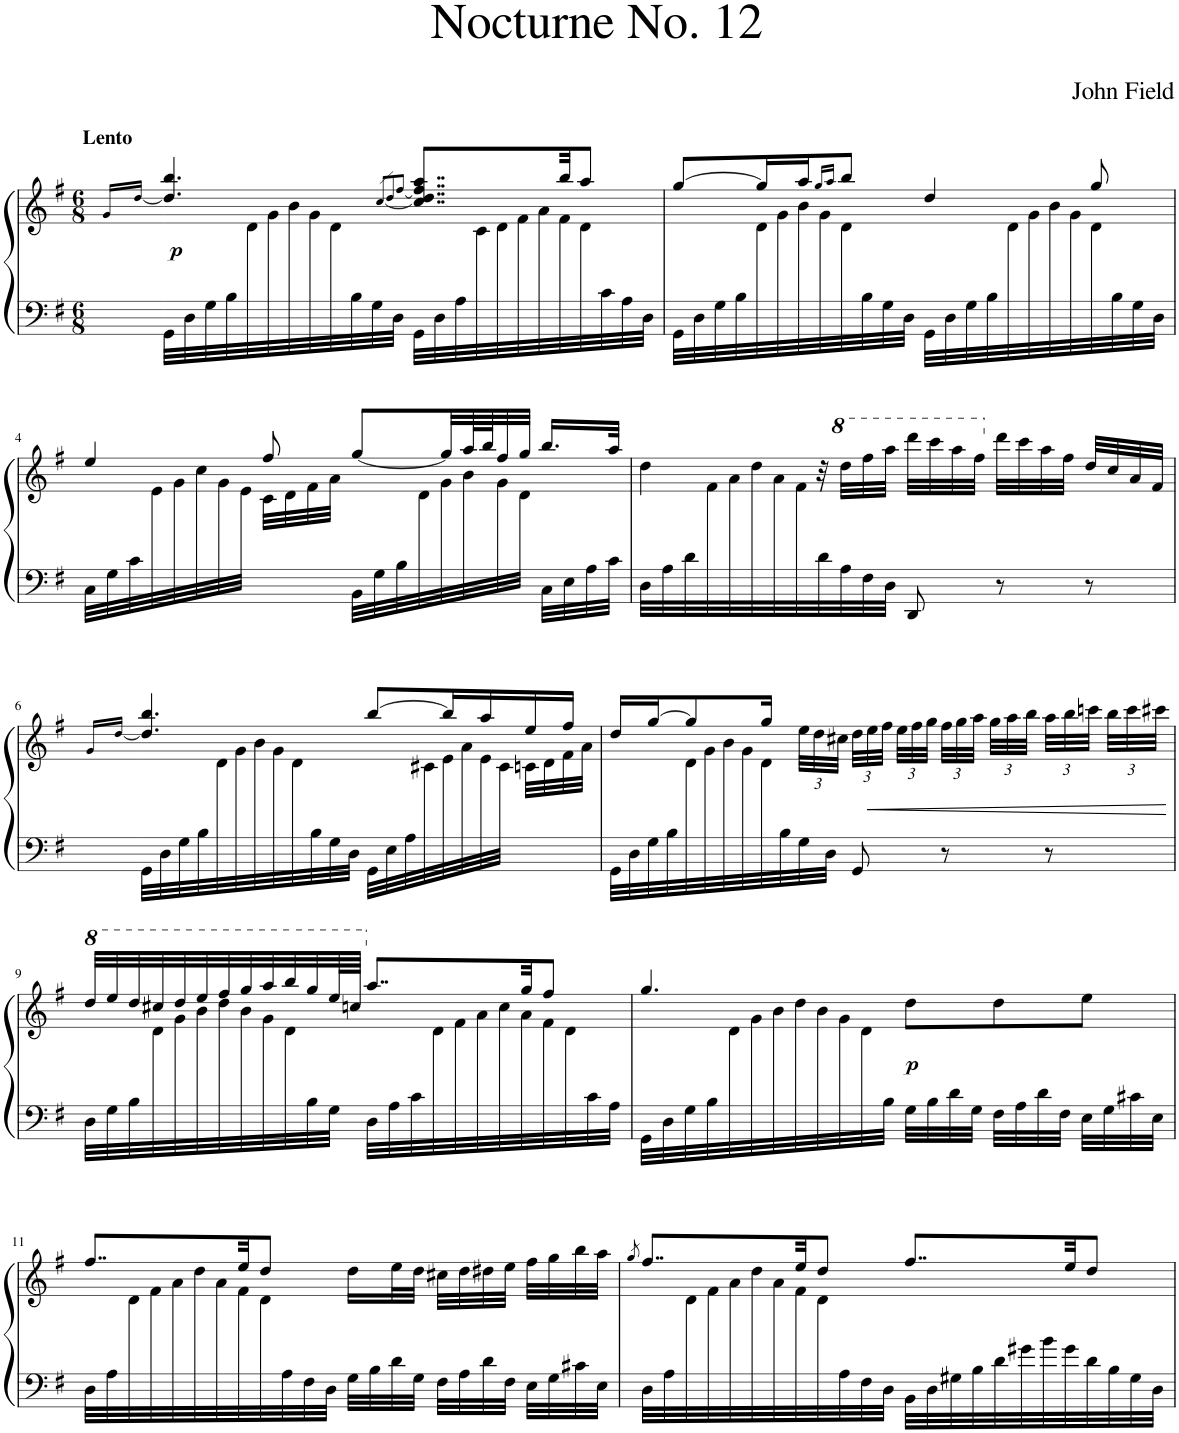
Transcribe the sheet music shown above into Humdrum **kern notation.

**kern	**kern	**dynam
*part1	*part1	*part1
*staff2	*staff1	*staff1/2
*I"Piano	*	*
*I'Pno.	*	*
*clefF4	*clefG2	*
*k[f#]	*k[f#]	*
*M6/8	*M6/8	*
=1	=1	=1
!	!LO:TX:a:B:t=Lento	!
8ryy	16g!/LL	.
.	[<16dd!/JJ	.
=2-	=2-	=2-
*	*^	*
!	!	!	!LO:DY:b
32GG^\LLL	4.dd/] 4.bb/	8ryy	p
32D\	.	.	.
32G\	.	.	.
32B\	.	.	.
32ryy	.	32d\	.
.	.	32g\	.
.	.	32b\	.
.	.	32g\	.
.	.	32d\	.
32B\	.	8.ryy	.
32G\	.	.	.
32D\JJJ	.	.	.
.	[8qcc/L	.	.
.	8qdd/_	.	.
.	[8qff#/J	.	.
32GG^\LLL	8..cc/] 8..dd/ 8..ff#/] 8..aa/L	.	.
32D\	.	.	.
32A\	.	.	.
8.ryy	.	32c\	.
.	.	32d\	.
.	.	32f#\	.
.	.	32a\	.
.	32bb/KK	32f#\	.
.	8aa/J	32d\	.
32c\	.	16.ryy	.
32A\	.	.	.
32D\JJJ	.	.	.
=3	=3	=3	=3
32GG^\LLL	[>8gg/L	8ryy	.
32D\	.	.	.
32G\	.	.	.
32B\	.	.	.
32ryy	16gg/L]	32d\	.
.	.	32g\	.
.	16aa/J	32b\	.
.	.	32g\	.
.	16qgg/LL	.	.
.	16qaa/JJ	.	.
.	8bb/J	32d\	.
32B\	.	8..ryy	.
32G\	.	.	.
32D\JJJ	.	.	.
32GG^\LLL	4dd/	.	.
32D\	.	.	.
32G\	.	.	.
32B\	.	.	.
32ryy	.	32d\	.
.	.	32g\	.
.	.	32b\	.
.	.	32g\	.
.	8gg/	32d\	.
32B\	.	16.ryy	.
32G\	.	.	.
32D\JJJ	.	.	.
!!LO:LB:g=z	!!
=4	=4	=4	=4
32C^\LLL	4ee/	16.ryy	.
32G\	.	.	.
32c\	.	.	.
32ryy	.	32e\	.
.	.	32g\	.
.	.	32cc\	.
.	.	32g\	.
.	.	32e\JJJ	.
.	8ff#/	32c\LLL	.
.	.	32d\	.
.	.	32f#\	.
.	.	32a\JJJ	.
32BB^\LLL	[8gg/L	16.ryy	.
32G\	.	.	.
32B\	.	.	.
32ryy	.	32d\	.
.	32gg/LL]	32g\	.
.	64aa/L	32b\	.
.	64bb/J	.	.
.	32ff#/	32g\	.
.	32gg/JJJ	32d\JJJ	.
32C^\LLL	16.bb/LL	8ryy	.
32E\	.	.	.
32A\	.	.	.
32c\JJJ	32aa/JJk	.	.
=5	=5	=5	=5
32D^\LLL	4dd\	16.ryy	.
32A\	.	.	.
32d\	.	.	.
32ryy	.	32f#\	.
.	.	32a\	.
.	.	32dd\	.
.	.	32a\	.
.	.	32f#\	.
32d\	32r	2ryy	.
*	*8va	*	*
32A\	32ddd\LLL	.	.
32F#\	32fff#\	.	.
32D\JJJ	32aaa\JJJ	.	.
8DD^/	32dddd\LLL	.	.
.	32cccc\	.	.
.	32aaa\	.	.
.	32fff#\JJJ	.	.
*	*X8va	*	*
8r	32ddd\LLL	.	.
.	32ccc\	.	.
.	32aa\	.	.
.	32ff#\JJJ	.	.
8r	32dd/LLL	.	.
.	32cc/	.	.
.	32a/	.	.
.	32f#/JJJ	.	.
*	*v	*v	*
!!LO:LB:g=z
=6	=6	=6
8ryy	16g!/LL	.
.	[<16dd!/JJ	.
=7-	=7-	=7-
*	*^	*
32GG^\LLL	4.dd/] 4.bb/	8ryy	.
32D\	.	.	.
32G\	.	.	.
32B\	.	.	.
32ryy	.	32d\	.
.	.	32g\	.
.	.	32b\	.
.	.	32g\	.
.	.	32d\	.
32B\	.	8.ryy	.
32G\	.	.	.
32D\JJJ	.	.	.
32GG^\LLL	[>8bb/L	.	.
32E\	.	.	.
32A\	.	.	.
4ryy	.	32c#X\	.
.	16bb/L]	32e\	.
.	.	32a\	.
.	16aa/	32e\	.
.	.	32c#\JJJ	.
.	16ee/	32cn\LLL	.
.	.	32d\	.
.	16ff#/JJ	32f#\	.
32ryy	.	32a\JJJ	.
=8	=8	=8	=8
32GG^\LLL	16dd/LL	8ryy	.
32D\	.	.	.
32G\	[>16gg/J	.	.
32B\	.	.	.
32ryy	8gg/]	32d\	.
.	.	32g\	.
.	.	32b\	.
.	.	32g\	.
.	16gg/Jk	32d\	.
32B\	.	4...ryy	.
*	*Xbrackettup	*	*
32G\	48ee\LLL	.	.
.	48dd\	.	.
32D\JJJ	.	.	.
.	48cc#X\JJJ	.	.
8GG/	48dd\LLL	.	.
!	!	!	!LO:HP:b
.	48ee\	.	<
.	48ff#\JJJ	.	.
.	48ee\LLL	.	.
.	48ff#\	.	.
.	48gg\JJJ	.	.
8r	48ff#\LLL	.	.
.	48gg\	.	.
.	48aa\JJJ	.	.
.	48gg\LLL	.	.
.	48aa\	.	.
.	48bb\JJJ	.	.
8r	48aa\LLL	.	.
.	48bb\	.	.
.	48cccn\JJJ	.	.
.	48bb\LLL	.	.
.	48ccc\	.	.
.	48ccc#X\JJJ	.	.
*	*v	*v	*
.	.	[
!!LO:LB:g=z
=9	=9	=9
*	*8va	*
*	*^	*
32D\LLL	32ddd/LLL	16.ryy	.
32G\	32eee/	.	.
32B\	32ddd/	.	.
8..ryy	32ccc#X/	32d\	.
.	32ddd/	32g\	.
.	32eee/	32b\	.
.	32fff#/	32dd\	.
.	32ggg/	32b\	.
.	32aaa/	32g\	.
.	32bbb/	32d\	.
32B\	32ggg/	32ryy	.
*	*v	*v	*
32G\JJJ	64eee/L	.
.	64cccn/JJJJ	.
*	*X8va	*
32D\LLL	8..aa/L	.
32A\	.	.
32c\	.	.
*	*^	*
8..ryy	.	32d\	.
.	.	32f#\	.
.	.	32a\	.
.	.	32cc\	.
.	32gg/KK	32a\	.
.	8ff#/J	32f#\	.
.	.	32d\	.
32c\	.	16ryy	.
32A\JJJ	.	.	.
=10	=10	=10	=10
32GG^\LLL	4.gg/	8ryy	.
32D\	.	.	.
32G\	.	.	.
32B\	.	.	.
8..ryy	.	32d\	.
.	.	32g\	.
.	.	32b\	.
.	.	32dd\	.
.	.	32b\	.
.	.	32g\	.
.	.	32d\	.
32B\JJJ	.	4ryy	.
!	!	!	!LO:DY:b
32G\LLL	8dd\L	.	p
32B\	.	.	.
32d\	.	.	.
32G\JJJ	.	.	.
32F#\LLL	8dd\	.	.
32A\	.	.	.
32d\	.	.	.
32F#\JJJ	.	8ryy	.
32E\LLL	8ee\J	.	.
32G\	.	.	.
32c#X\	.	.	.
32E\JJJ	.	32ryy	.
!!LO:LB:g=z	!!
=11	=11	=11	=11
32D\LLL	8..ff#/L	16ryy	.
32A\	.	.	.
8..ryy	.	32d\	.
.	.	32f#\	.
.	.	32a\	.
.	.	32dd\	.
.	.	32a\	.
.	32ee/KK	32f#\	.
.	8dd/J	32d\	.
32A\	.	4...ryy	.
32F#\	.	.	.
32D\JJJ	.	.	.
32G\LLL	16dd\LL	.	.
32B\	.	.	.
32d\	32ee\L	.	.
32G\JJJ	32dd\JJJ	.	.
32F#\LLL	32cc#X\LLL	.	.
32A\	32dd\	.	.
32d\	32dd#X\	.	.
32F#\JJJ	32ee\JJJ	.	.
32E\LLL	32ff#\LLL	.	.
32G\	32gg\	.	.
32c#X\	32bb\	.	.
32E\JJJ	32aa\JJJ	.	.
=12	=12	=12	=12
.	8qgg/	.	.
32D\LLL	8..ff#/L	16ryy	.
32A\	.	.	.
8..ryy	.	32d\	.
.	.	32f#\	.
.	.	32a\	.
.	.	32dd\	.
.	.	32a\	.
.	32ee/KK	32f#\	.
.	8dd/J	32d\	.
32A\	.	4...ryy	.
32F#\	.	.	.
32D\JJJ	.	.	.
32BB\LLL	8..ff#/L	.	.
32D\	.	.	.
32G#X\	.	.	.
32B\	.	.	.
32d\	.	.	.
32g#X\	.	.	.
32b\	.	.	.
32g#\	32ee/KK	.	.
32d\	8dd/J	.	.
32B\	.	.	.
32G#\	.	.	.
32D\JJJ	.	.	.
*	*v	*v	*
=	=	=
*-	*-	*-
